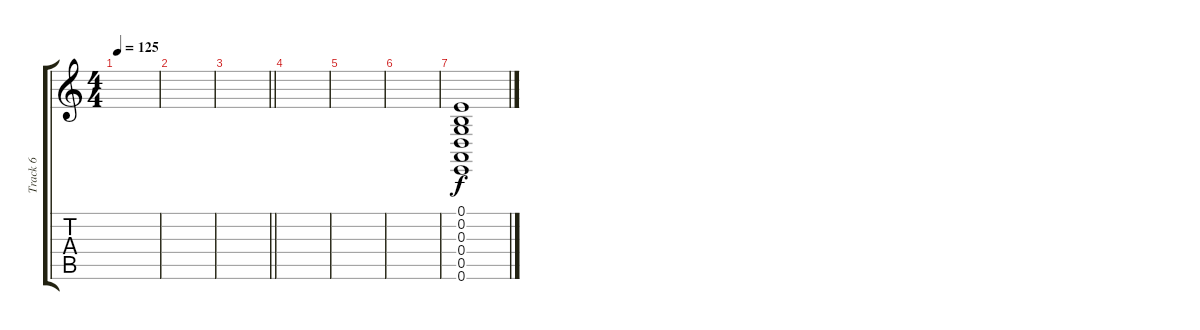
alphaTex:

\track ("Track 6" "Track 6") {instrument reversecymbal}
\staff {score tabs}
\tuning (E4 B3 G3 D3 A2 E2) {hide}
\ts (4 4)
\tempo 125
\clef g2
\ks c
|
|
\barLineRight lightlight
|
|
|
|
(0.1 0.2 0.3 0.4 0.5 0.6).1
